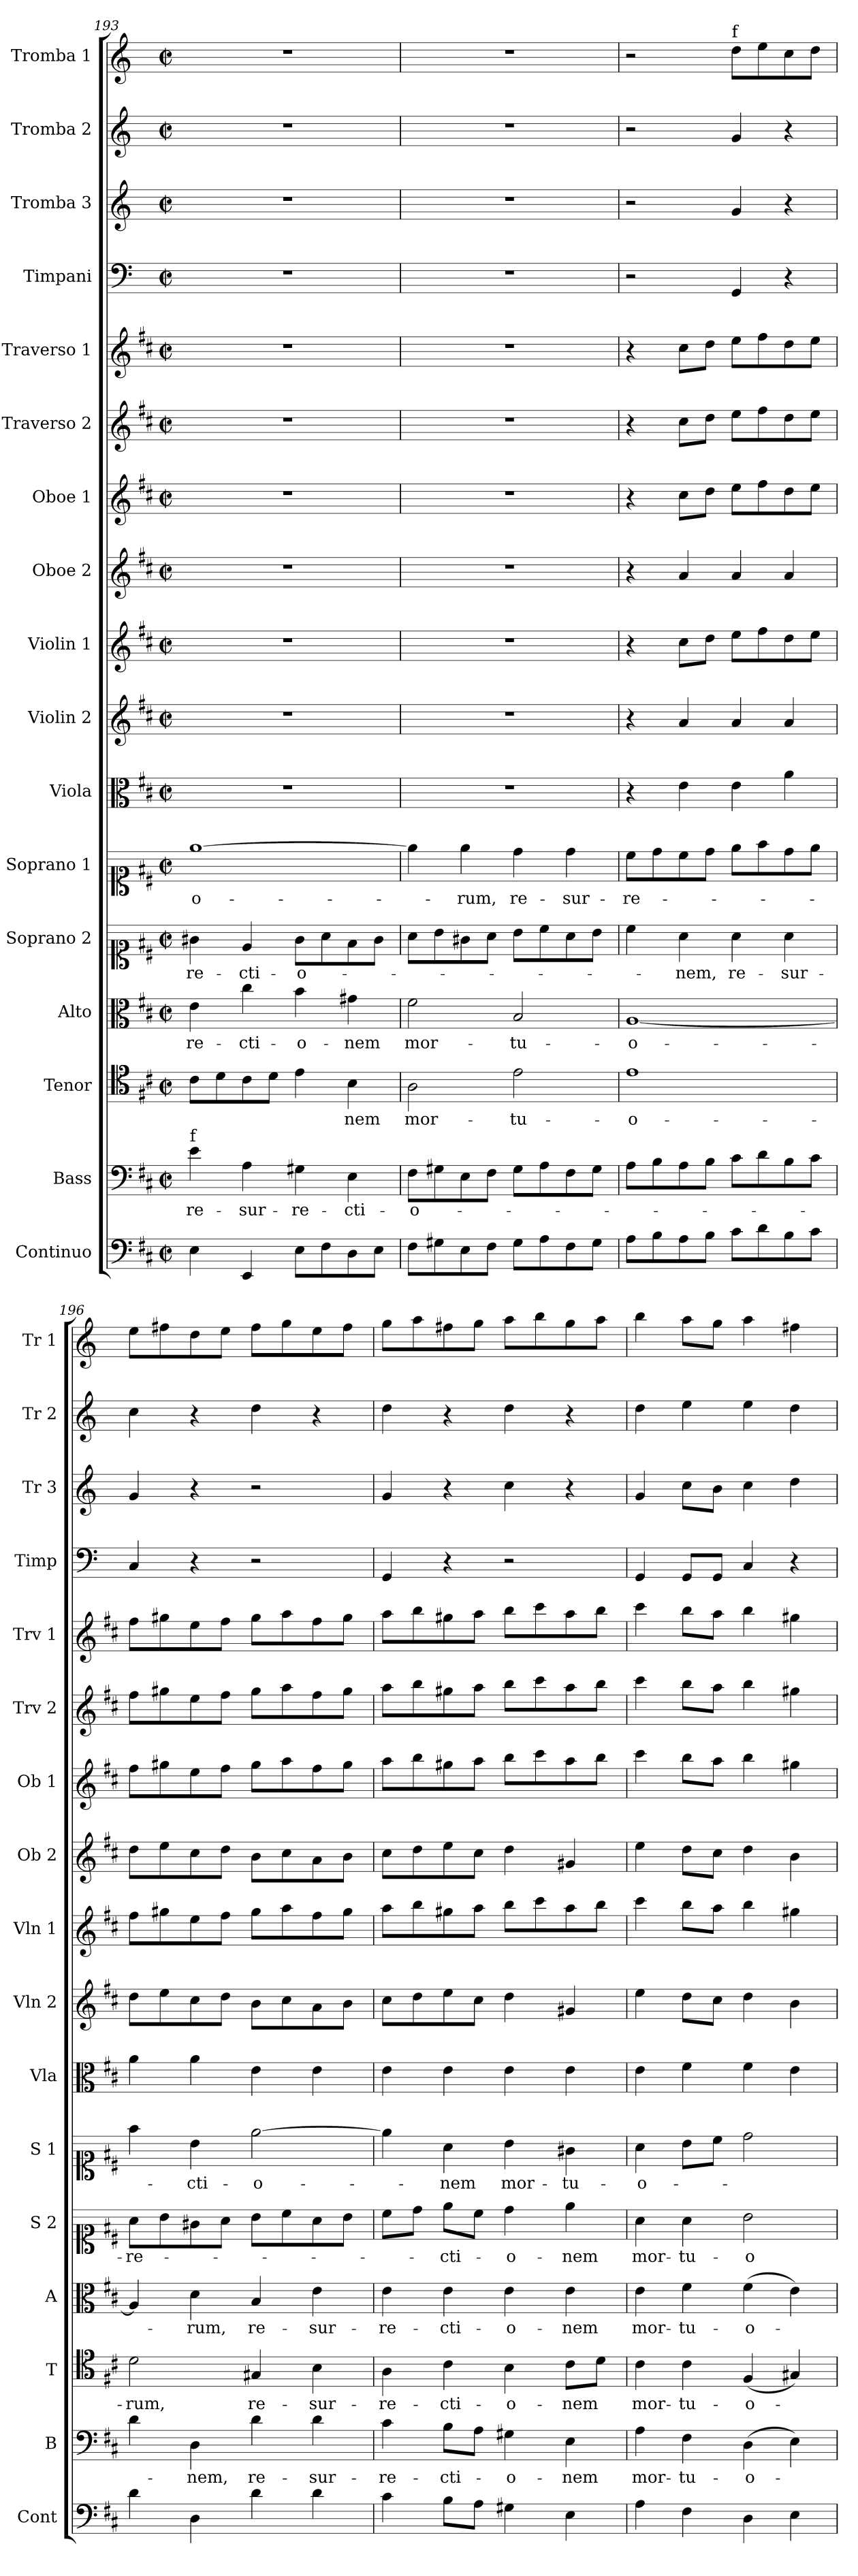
**kern	**kern	**text	**kern	**text	**kern	**text	**kern	**text	**kern	**text	**kern	**kern	**kern	**kern	**kern	**kern	**kern	**kern	**kern	**kern	**kern
*part17	*part16	*part16	*part15	*part15	*part14	*part14	*part13	*part13	*part12	*part12	*part11	*part10	*part9	*part8	*part7	*part6	*part5	*part4	*part3	*part2	*part1
*staff17	*staff16	*staff16	*staff15	*staff15	*staff14	*staff14	*staff13	*staff13	*staff12	*staff12	*staff11	*staff10	*staff9	*staff8	*staff7	*staff6	*staff5	*staff4	*staff3	*staff2	*staff1
*I"Continuo	*I"Bass	*	*I"Tenor	*	*I"Alto	*	*I"Soprano 2	*	*I"Soprano 1	*	*I"Viola	*I"Violin 2	*I"Violin 1	*I"Oboe 2	*I"Oboe 1	*I"Traverso 2	*I"Traverso 1	*I"Timpani	*I"Tromba 3	*I"Tromba 2	*I"Tromba 1
*I'Cont	*I'B	*	*I'T	*	*I'A	*	*I'S 2	*	*I'S 1	*	*I'Vla	*I'Vln 2	*I'Vln 1	*I'Ob 2	*I'Ob 1	*I'Trv 2	*I'Trv 1	*I'Timp	*I'Tr 3	*I'Tr 2	*I'Tr 1
*clefF4	*clefF4	*	*clefC4	*	*clefC3	*	*clefC1	*	*clefC1	*	*clefC3	*clefG2	*clefG2	*clefG2	*clefG2	*clefG2	*clefG2	*clefF4	*clefG2	*clefG2	*clefG2
*	*	*	*	*	*	*	*	*	*	*	*	*	*	*	*	*	*	*ITrd-1c-2	*ITrd-1c-2	*ITrd-1c-2	*ITrd-1c-2
*k[f#c#]	*k[f#c#]	*	*k[f#c#]	*	*k[f#c#]	*	*k[f#c#]	*	*k[f#c#]	*	*k[f#c#]	*k[f#c#]	*k[f#c#]	*k[f#c#]	*k[f#c#]	*k[f#c#]	*k[f#c#]	*k[f#c#]	*k[f#c#]	*k[f#c#]	*k[f#c#]
*M2/2	*M2/2	*	*M2/2	*	*M2/2	*	*M2/2	*	*M2/2	*	*M2/2	*M2/2	*M2/2	*M2/2	*M2/2	*M2/2	*M2/2	*M2/2	*M2/2	*M2/2	*M2/2
*met(c|)	*met(c|)	*	*met(c|)	*	*met(c|)	*	*met(c|)	*	*met(c|)	*	*met(c|)	*met(c|)	*met(c|)	*met(c|)	*met(c|)	*met(c|)	*met(c|)	*met(c|)	*met(c|)	*met(c|)	*met(c|)
=193	=193	=193	=193	=193	=193	=193	=193	=193	=193	=193	=193	=193	=193	=193	=193	=193	=193	=193	=193	=193	=193
!	!LO:TX:a:t=f	!	!	!	!	!	!	!	!	!	!	!	!	!	!	!	!	!	!	!	!
!	!	!LO:LY:b	!	!	!	!LO:LY:b	!	!LO:LY:b	!	!LO:LY:b	!	!	!	!	!	!	!	!	!	!	!
4E\	4e\	re-	8c#\L	.	4e\	-re-	4g#X\	-re-	[1ee	-o-	1r	1r	1r	1r	1r	1r	1r	1r	1r	1r	1r
.	.	.	8d\	.	.	.	.	.	.	.	.	.	.	.	.	.	.	.	.	.	.
!	!	!LO:LY:b	!	!	!	!LO:LY:b	!	!LO:LY:b	!	!	!	!	!	!	!	!	!	!	!	!	!
4EE/	4A\	-sur-	8c#\	.	4cc#\	-cti-	4e/	-cti-	.	.	.	.	.	.	.	.	.	.	.	.	.
.	.	.	8d\J	.	.	.	.	.	.	.	.	.	.	.	.	.	.	.	.	.	.
!	!	!LO:LY:b	!	!	!	!LO:LY:b	!	!LO:LY:b	!	!	!	!	!	!	!	!	!	!	!	!	!
8E\L	4G#X\	-re-	4e\	.	4b\	-o-	8g#\L	-o-	.	.	.	.	.	.	.	.	.	.	.	.	.
8F#\	.	.	.	.	.	.	8a\	.	.	.	.	.	.	.	.	.	.	.	.	.	.
!	!	!LO:LY:b	!	!LO:LY:b	!	!LO:LY:b	!	!	!	!	!	!	!	!	!	!	!	!	!	!	!
8D\	4E\	-cti-	4B\	-nem	4g#X\	-nem	8f#\	.	.	.	.	.	.	.	.	.	.	.	.	.	.
8E\J	.	.	.	.	.	.	8g#\J	.	.	.	.	.	.	.	.	.	.	.	.	.	.
=194	=194	=194	=194	=194	=194	=194	=194	=194	=194	=194	=194	=194	=194	=194	=194	=194	=194	=194	=194	=194	=194
!	!	!LO:LY:b	!	!LO:LY:b	!	!LO:LY:b	!	!	!	!	!	!	!	!	!	!	!	!	!	!	!
8F#\L	8F#\L	-o-	2A\	mor-	2f#\	mor-	8a\L	.	4ee\]	.	1r	1r	1r	1r	1r	1r	1r	1r	1r	1r	1r
8G#X\	8G#X\	.	.	.	.	.	8b\	.	.	.	.	.	.	.	.	.	.	.	.	.	.
!	!	!	!	!	!	!	!	!	!	!LO:LY:b	!	!	!	!	!	!	!	!	!	!	!
8E\	8E\	.	.	.	.	.	8g#X\	.	4ee\	-rum,	.	.	.	.	.	.	.	.	.	.	.
8F#\J	8F#\J	.	.	.	.	.	8a\J	.	.	.	.	.	.	.	.	.	.	.	.	.	.
!	!	!	!	!LO:LY:b	!	!LO:LY:b	!	!	!	!LO:LY:b	!	!	!	!	!	!	!	!	!	!	!
8G#\L	8G#\L	.	2e\	-tu-	2B/	-tu-	8b\L	.	4dd\	re-	.	.	.	.	.	.	.	.	.	.	.
8A\	8A\	.	.	.	.	.	8cc#\	.	.	.	.	.	.	.	.	.	.	.	.	.	.
!	!	!	!	!	!	!	!	!	!	!LO:LY:b	!	!	!	!	!	!	!	!	!	!	!
8F#\	8F#\	.	.	.	.	.	8a\	.	4dd\	-sur-	.	.	.	.	.	.	.	.	.	.	.
8G#\J	8G#\J	.	.	.	.	.	8b\J	.	.	.	.	.	.	.	.	.	.	.	.	.	.
=195	=195	=195	=195	=195	=195	=195	=195	=195	=195	=195	=195	=195	=195	=195	=195	=195	=195	=195	=195	=195	=195
!	!	!	!	!LO:LY:b	!	!LO:LY:b	!	!	!	!LO:LY:b	!	!	!	!	!	!	!	!	!	!	!
8A\L	8A\L	.	1e	-o-	[1A	-o-	4cc#\	.	8cc#\L	-re-	4r	4r	4r	4r	4r	4r	4r	2r	2r	2r	2r
8B\	8B\	.	.	.	.	.	.	.	8dd\	.	.	.	.	.	.	.	.	.	.	.	.
!	!	!	!	!	!	!	!	!LO:LY:b	!	!	!	!	!	!	!	!	!	!	!	!	!
8A\	8A\	.	.	.	.	.	4a\	-nem,	8cc#\	.	4e\	4a/	8cc#\L	4a/	8cc#\L	8cc#\L	8cc#\L	.	.	.	.
8B\J	8B\J	.	.	.	.	.	.	.	8dd\J	.	.	.	8dd\J	.	8dd\J	8dd\J	8dd\J	.	.	.	.
!	!	!	!	!	!	!	!	!	!	!	!	!	!	!	!	!	!	!	!	!	!LO:TX:a:t=f
!	!	!	!	!	!	!	!	!LO:LY:b	!	!	!	!	!	!	!	!	!	!	!	!	!
8c#\L	8c#\L	.	.	.	.	.	4a\	re-	8ee\L	.	4e\	4a/	8ee\L	4a/	8ee\L	8ee\L	8ee\L	4AA/	4a/	4a/	8ee\L
8d\	8d\	.	.	.	.	.	.	.	8ff#\	.	.	.	8ff#\	.	8ff#\	8ff#\	8ff#\	.	.	.	8ff#\
!	!	!	!	!	!	!	!	!LO:LY:b	!	!	!	!	!	!	!	!	!	!	!	!	!
8B\	8B\	.	.	.	.	.	4a\	-sur-	8dd\	.	4a\	4a/	8dd\	4a/	8dd\	8dd\	8dd\	4r	4r	4r	8dd\
8c#\J	8c#\J	.	.	.	.	.	.	.	8ee\J	.	.	.	8ee\J	.	8ee\J	8ee\J	8ee\J	.	.	.	8ee\J
!!LO:PB:g=z
=196	=196	=196	=196	=196	=196	=196	=196	=196	=196	=196	=196	=196	=196	=196	=196	=196	=196	=196	=196	=196	=196
!	!	!	!	!LO:LY:b	!	!	!	!LO:LY:b	!	!	!	!	!	!	!	!	!	!	!	!	!
4d\	4d\	.	2d\	-rum,	4A/]	.	8a\L	-re-	4ff#\	.	4a\	8dd\L	8ff#\L	8dd\L	8ff#\L	8ff#\L	8ff#\L	4D/	4a/	4dd\	8ff#\L
.	.	.	.	.	.	.	8b\	.	.	.	.	8ee\	8gg#X\	8ee\	8gg#X\	8gg#X\	8gg#X\	.	.	.	8gg#X\
!	!	!LO:LY:b	!	!	!	!LO:LY:b	!	!	!	!LO:LY:b	!	!	!	!	!	!	!	!	!	!	!
4D\	4D\	-nem,	.	.	4d\	-rum,	8g#X\	.	4b\	-cti-	4a\	8cc#\	8ee\	8cc#\	8ee\	8ee\	8ee\	4r	4r	4r	8ee\
.	.	.	.	.	.	.	8a\J	.	.	.	.	8dd\J	8ff#\J	8dd\J	8ff#\J	8ff#\J	8ff#\J	.	.	.	8ff#\J
!	!	!LO:LY:b	!	!LO:LY:b	!	!LO:LY:b	!	!	!	!LO:LY:b	!	!	!	!	!	!	!	!	!	!	!
4d\	4d\	re-	4G#X/	re-	4B/	re-	8b\L	.	[2ee\	-o-	4e\	8b\L	8gg#\L	8b\L	8gg#\L	8gg#\L	8gg#\L	2r	2r	4ee\	8gg#\L
.	.	.	.	.	.	.	8cc#\	.	.	.	.	8cc#\	8aa\	8cc#\	8aa\	8aa\	8aa\	.	.	.	8aa\
!	!	!LO:LY:b	!	!LO:LY:b	!	!LO:LY:b	!	!	!	!	!	!	!	!	!	!	!	!	!	!	!
4d\	4d\	-sur-	4B\	-sur-	4e\	-sur-	8a\	.	.	.	4e\	8a\	8ff#\	8a\	8ff#\	8ff#\	8ff#\	.	.	4r	8ff#\
.	.	.	.	.	.	.	8b\J	.	.	.	.	8b\J	8gg#\J	8b\J	8gg#\J	8gg#\J	8gg#\J	.	.	.	8gg#\J
=197	=197	=197	=197	=197	=197	=197	=197	=197	=197	=197	=197	=197	=197	=197	=197	=197	=197	=197	=197	=197	=197
!	!	!LO:LY:b	!	!LO:LY:b	!	!LO:LY:b	!	!	!	!	!	!	!	!	!	!	!	!	!	!	!
4c#\	4c#\	-re-	4A\	-re-	4e\	-re-	8cc#\L	.	4ee\]	.	4e\	8cc#\L	8aa\L	8cc#\L	8aa\L	8aa\L	8aa\L	4AA/	4a/	4ee\	8aa\L
.	.	.	.	.	.	.	8dd\J	.	.	.	.	8dd\	8bb\	8dd\	8bb\	8bb\	8bb\	.	.	.	8bb\
!	!	!LO:LY:b	!	!LO:LY:b	!	!LO:LY:b	!	!LO:LY:b	!	!LO:LY:b	!	!	!	!	!	!	!	!	!	!	!
8B\L	8B\L	-cti-	4c#\	-cti-	4e\	-cti-	8ee\L	cti-	4a\	-nem	4e\	8ee\	8gg#X\	8ee\	8gg#X\	8gg#X\	8gg#X\	4r	4r	4r	8gg#X\
8A\J	8A\J	.	.	.	.	.	8cc#\J	.	.	.	.	8cc#\J	8aa\J	8cc#\J	8aa\J	8aa\J	8aa\J	.	.	.	8aa\J
!	!	!LO:LY:b	!	!LO:LY:b	!	!LO:LY:b	!	!LO:LY:b	!	!LO:LY:b	!	!	!	!	!	!	!	!	!	!	!
4G#X\	4G#X\	-o-	4B\	-o-	4e\	-o-	4dd\	-o-	4b\	mor-	4e\	4dd\	8bb\L	4dd\	8bb\L	8bb\L	8bb\L	2r	4dd\	4ee\	8bb\L
.	.	.	.	.	.	.	.	.	.	.	.	.	8ccc#\	.	8ccc#\	8ccc#\	8ccc#\	.	.	.	8ccc#\
!	!	!LO:LY:b	!	!LO:LY:b	!	!LO:LY:b	!	!LO:LY:b	!	!LO:LY:b	!	!	!	!	!	!	!	!	!	!	!
4E\	4E\	-nem	8c#\L	-nem	4e\	-nem	4ee\	-nem	4g#X\	-tu-	4e\	4g#X/	8aa\	4g#X/	8aa\	8aa\	8aa\	.	4r	4r	8aa\
.	.	.	8d\J	.	.	.	.	.	.	.	.	.	8bb\J	.	8bb\J	8bb\J	8bb\J	.	.	.	8bb\J
=198	=198	=198	=198	=198	=198	=198	=198	=198	=198	=198	=198	=198	=198	=198	=198	=198	=198	=198	=198	=198	=198
!	!	!LO:LY:b	!	!LO:LY:b	!	!LO:LY:b	!	!LO:LY:b	!	!LO:LY:b	!	!	!	!	!	!	!	!	!	!	!
4A\	4A\	mor-	4c#\	mor-	4e\	mor-	4a\	mor-	4a\	-o-	4e\	4ee\	4ccc#\	4ee\	4ccc#\	4ccc#\	4ccc#\	4AA/	4a/	4ee\	4ccc#\
!	!	!LO:LY:b	!	!LO:LY:b	!	!LO:LY:b	!	!LO:LY:b	!	!	!	!	!	!	!	!	!	!	!	!	!
4F#\	4F#\	-tu-	4c#\	-tu-	4f#\	-tu-	4a\	-tu-	8b\L	.	4f#\	8dd\L	8bb\L	8dd\L	8bb\L	8bb\L	8bb\L	8AA/L	8dd\L	4ff#\	8bb\L
.	.	.	.	.	.	.	.	.	8cc#\J	.	.	8cc#\J	8aa\J	8cc#\J	8aa\J	8aa\J	8aa\J	8AA/J	8cc#\J	.	8aa\J
!	!	!LO:LY:b	!	!LO:LY:b	!	!LO:LY:b	!	!LO:LY:b	!	!	!	!	!	!	!	!	!	!	!	!	!
4D\	(4D\	-o-	(4F#/	-o-	(4f#\	-o-	2b\	-o-	2dd\	.	4f#\	4dd\	4bb\	4dd\	4bb\	4bb\	4bb\	4D/	4dd\	4ff#\	4bb\
4E\	4E\)	.	4G#X/)	.	4e\)	.	.	.	.	.	4e\	4b\	4gg#X\	4b\	4gg#X\	4gg#X\	4gg#X\	4r	4ee\	4ee\	4gg#X\
=	=	=	=	=	=	=	=	=	=	=	=	=	=	=	=	=	=	=	=	=	=
*-	*-	*-	*-	*-	*-	*-	*-	*-	*-	*-	*-	*-	*-	*-	*-	*-	*-	*-	*-	*-	*-
